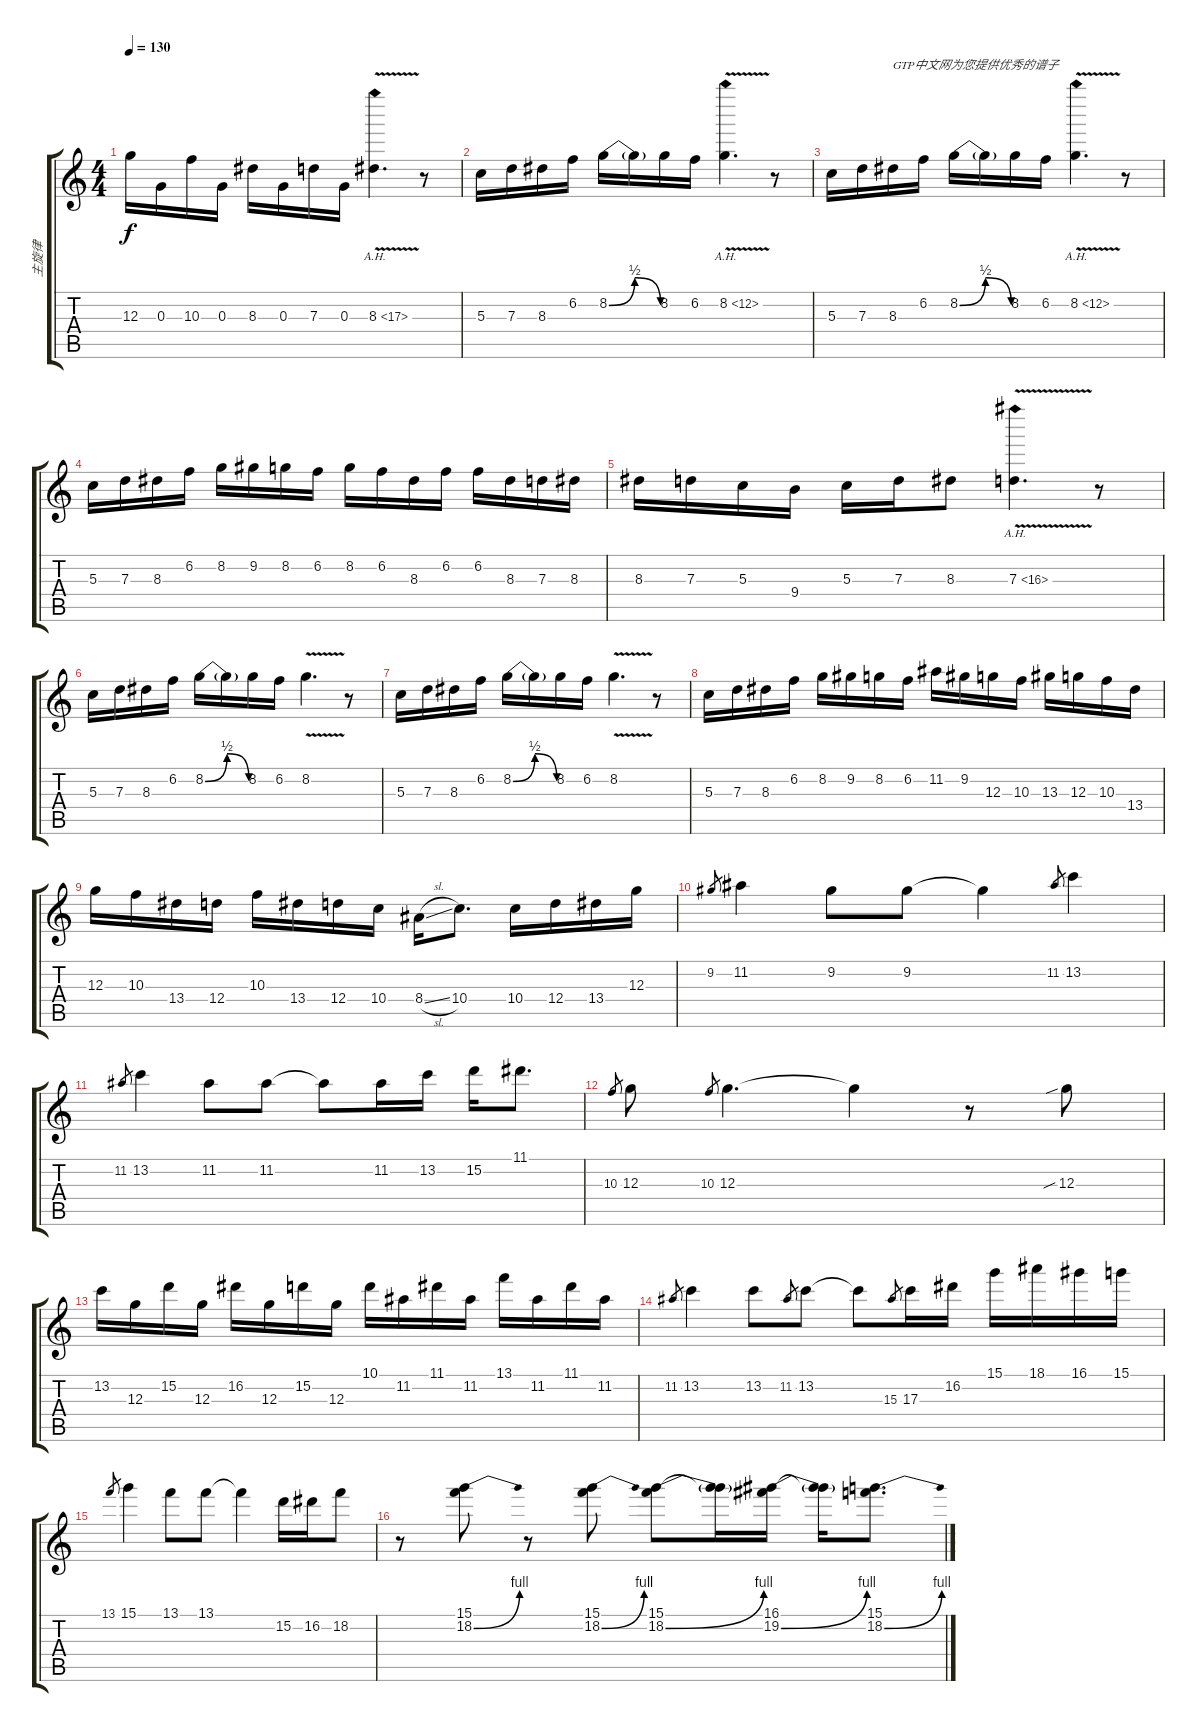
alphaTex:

\track ("主旋律" "主旋律") {instrument distortionguitar}
\staff {score tabs}
\tuning (E4 B3 G3 D3 A2 E2) {hide}
\ts (4 4)
\tempo 130
\clef g2
\ks c
12.3.16{dy f} 0.3.16 10.3.16 0.3.16 8.3.16 0.3.16 7.3.16 0.3.16 8.3{ah 9 v}.4{d} r.8 |
5.3.16 7.3.16 8.3.16 6.2.16 8.2{be (bendrelease 0 0 33 2 33 2 60 0)}.16 8.2{t}.16 8.2.16 6.2.16 8.2{ah 4 v}.4{d} r.8 |
5.3.16 7.3.16 8.3.16{txt "GTP中文网为您提供优秀的谱子"} 6.2.16 8.2{be (bendrelease 0 0 33 2 33 2 60 0)}.16 8.2{t}.16 8.2.16 6.2.16 8.2{ah 4 v}.4{d} r.8 |
5.3.16 7.3.16 8.3.16 6.2.16 8.2.16 9.2.16 8.2.16 6.2.16 8.2.16 6.2.16 8.3.16 6.2.16 6.2.16 8.3.16 7.3.16 8.3.16 |
8.3.16 7.3.16 5.3.16 9.4.16 5.3.16 7.3.16 8.3.8 7.3{ah 9 v}.4{d} r.8 |
5.3.16 7.3.16 8.3.16 6.2.16 8.2{be (bendrelease 0 0 33 2 33 2 60 0)}.16 8.2{t}.16 8.2.16 6.2.16 8.2{v}.4{d} r.8 |
5.3.16 7.3.16 8.3.16 6.2.16 8.2{be (bendrelease 0 0 33 2 33 2 60 0)}.16 8.2{t}.16 8.2.16 6.2.16 8.2{v}.4{d} r.8 |
5.3.16 7.3.16 8.3.16 6.2.16 8.2.16 9.2.16 8.2.16 6.2.16 11.2.16 9.2.16 12.3.16 10.3.16 13.3.16 12.3.16 10.3.16 13.4.16 |
12.3.16 10.3.16 13.4.16 12.4.16 10.3.16 13.4.16 12.4.16 10.4.16 8.4{sl}.16 10.4.8{d} 10.4.16 12.4.16 13.4.16 12.3.16 |
9.2.8{gr} 11.2.4 9.2.8 9.2.8 9.2{t}.4 11.2.8{gr} 13.2.4 |
11.2.8{gr} 13.2.4 11.2.8 11.2.8 11.2{t}.8 11.2.16 13.2.16 15.2.16 11.1.8{d} |
10.3.8{gr} 12.3.8 10.3.8{gr} 12.3.4{d} 12.3{t}.4 r.8 12.3{sib}.8 |
13.2.16 12.3.16 15.2.16 12.3.16 16.2.16 12.3.16 15.2.16 12.3.16 10.1.16 11.2.16 11.1.16 11.2.16 13.1.16 11.2.16 11.1.16 11.2.16 |
11.2.8{gr} 13.2.4 13.2.8 11.2.8{gr} 13.2.8 13.2{t}.8 15.3.8{gr} 17.3.16 16.2.16 15.1.16 18.1.16 16.1.16 15.1.16 |
13.1.8{gr} 15.1.4 13.1.8 13.1.8 13.1{t}.4 15.2.16 16.2.16 18.2.8 |
r.8 (15.1 18.2{be (bend 0 0 60 4)}).8 r.8 (15.1 18.2{be (bend 0 0 60 4)}).8 (15.1 18.2{be (bend 0 0 60 4)}).8 (15.1{t} 18.2{t}).16 (16.1 19.2{be (bend 0 0 60 4)}).16 (16.1{t} 19.2{t}).16 (15.1 18.2{be (bend 0 0 60 4)}).8{d}
